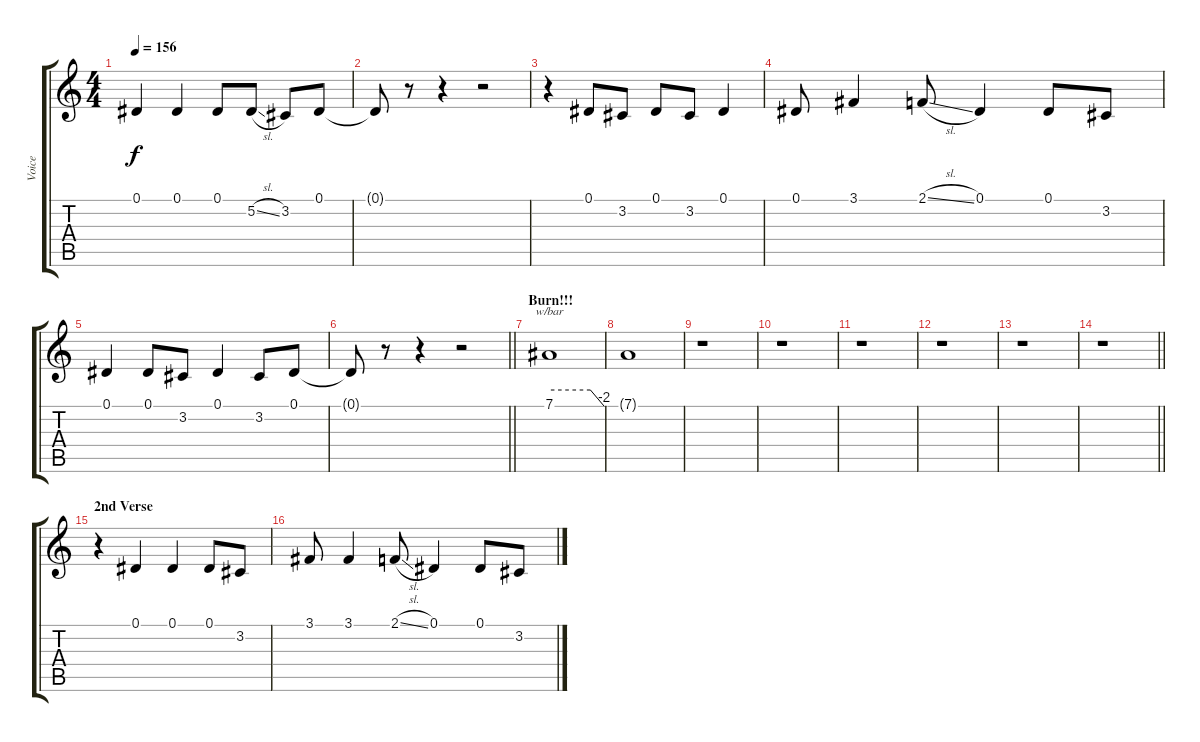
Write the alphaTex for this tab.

\track ("Voice" "Voice") {instrument lead6voice}
\staff {score tabs}
\tuning (Eb4 Bb3 Gb3 Db3 Ab2 Eb2) {hide}
\ts (4 4)
\tempo 156
\clef g2
\ks c
0.1.4{dy f} 0.1.4 0.1.8 5.2{sl}.8 3.2.8 0.1.8 |
0.1{t}.8 r.8 r.4 r.2 |
r.4 0.1.8 3.2.8 0.1.8 3.2.8 0.1.4 |
0.1.8 3.1.4 2.1{sl}.8 0.1.4 0.1.8 3.2.8 |
0.1.4 0.1.8 3.2.8 0.1.4 3.2.8 0.1.8 |
\barLineRight lightlight
0.1{t}.8 r.8 r.4 r.2 |
\section ("" "Burn!!!")
7.1.1{tbe (custom default 0 0 45 0 60 -8)} |
7.1{t}.1 |
r.1 |
r.1 |
r.1 |
r.1 |
r.1 |
\barLineRight lightlight
r.1 |
\section ("" "2nd Verse")
r.4 0.1.4 0.1.4 0.1.8 3.2.8 |
3.1.8 3.1.4 2.1{sl}.8 0.1.4 0.1.8 3.2.8
